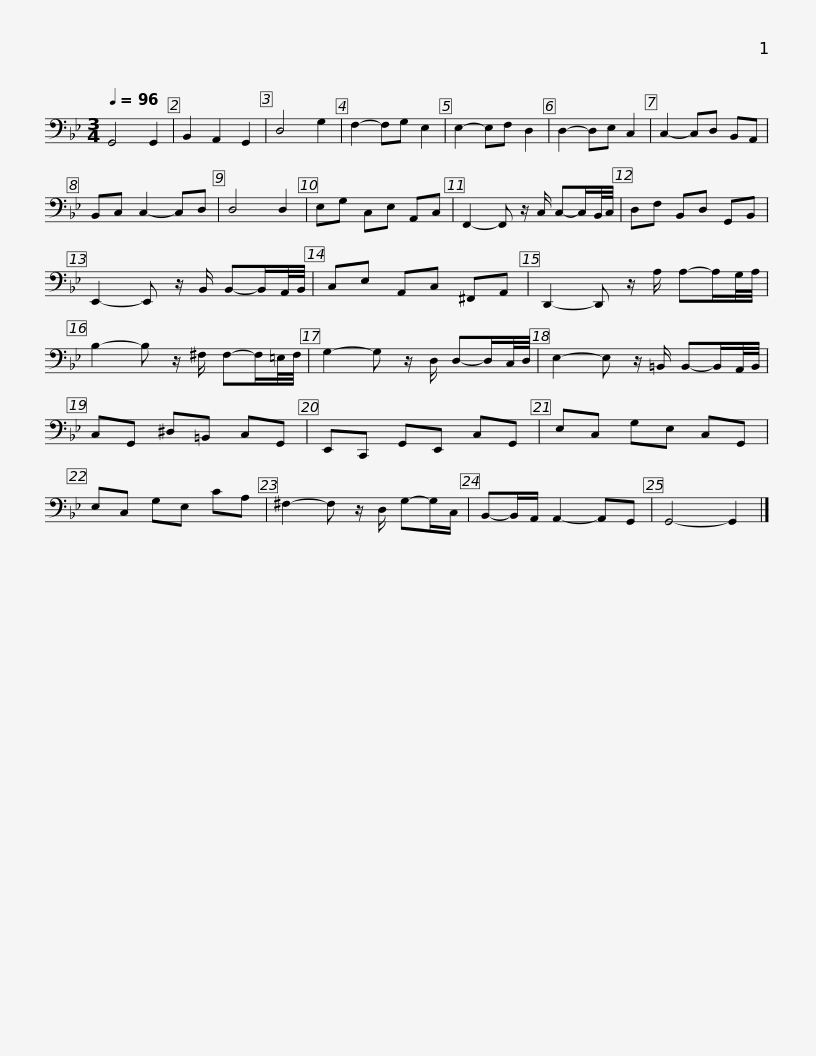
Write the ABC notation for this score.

X:1
L:1/8
Q:1/4=96
M:3/4
I:linebreak $
K:Bb
V:1 bass
V:1
 G,,4 G,,2 | B,,2 A,,2 G,,2 | D,4 G,2 | F,2- F,G, E,2 | E,2- E,F, D,2 | %5
 D,2- D,E, C,2 | C,2- C,D, B,,A,, | B,,C, C,2- C,D, | D,4 D,2 | E,G, C,E, A,,C, |$ %10
 F,,2- F,, z/ C,/ C,-C,/B,,/4C,/4 | D,F, B,,D, G,,B,, | E,,2- E,, z/ B,,/ B,,-B,,/A,,/4B,,/4 | C,E, A,,C, ^F,,A,, | D,,2- D,, z/ A,/ A,-A,/G,/4A,/4 |$ %15
 B,2- B, z/ ^F,/ F,-F,/=E,/4F,/4 | G,2- G, z/ D,/ D,-D,/C,/4D,/4 | E,2- E, z/ =B,,/ B,,-B,,/A,,/4B,,/4 | C,G,, ^D,=B,, C,G,, | E,,C,, G,,E,, C,G,, |$ %20
 E,C, G,E, C,G,, | E,C, G,E, CA, | ^F,2- F, z/ D,/ G,-G,/C,/ | B,,-B,,/A,,/ A,,2- A,,G,, | G,,4- G,,2 |] %25
